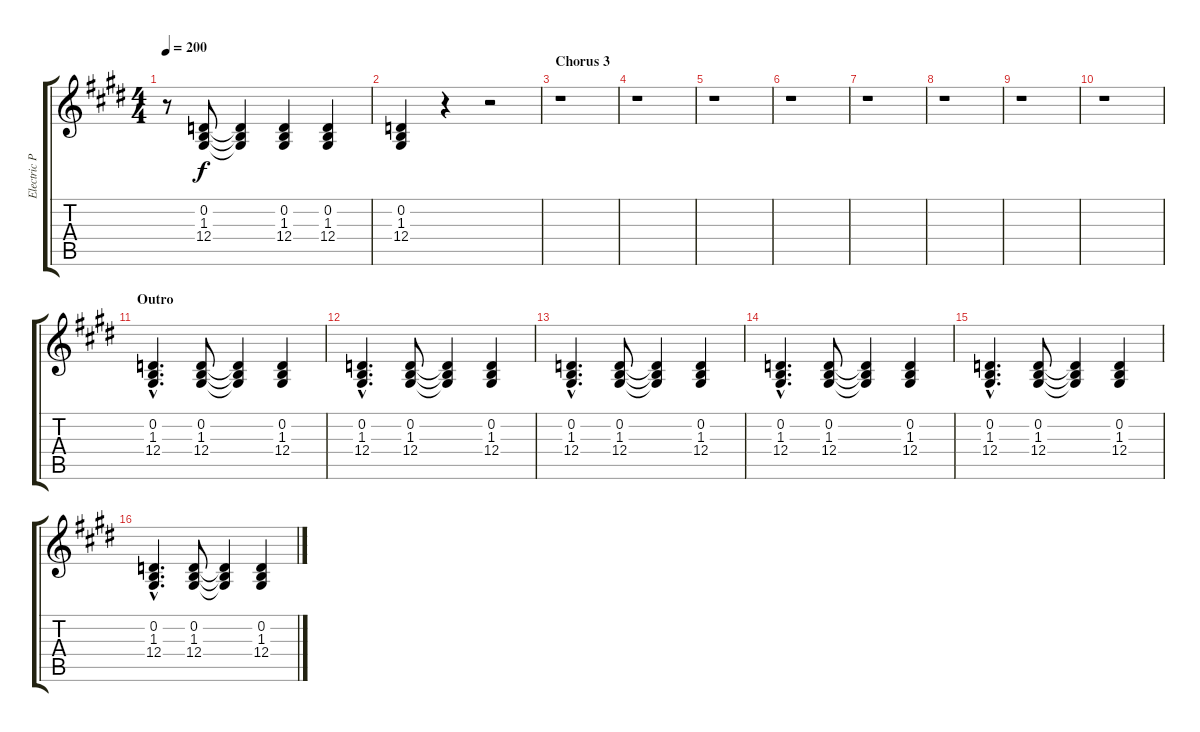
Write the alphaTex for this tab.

\track ("Electric Piano" "Electric P") {instrument electricgrandpiano}
\staff {score tabs}
\tuning (E4 B3 G3 D3 A2 E2) {hide}
\ts (4 4)
\tempo 200
\clef g2
\ks e
r.8{dy f} (0.2 1.3 12.4).8 (0.2{t} 1.3{t} 12.4{t}).4 (0.2 1.3 12.4).4 (0.2 1.3 12.4).4 |
(0.2 1.3 12.4).4 r.4 r.2 |
\section ("" "Chorus 3")
r.1 |
r.1 |
r.1 |
r.1 |
r.1 |
r.1 |
r.1 |
r.1 |
\section ("" "Outro")
(0.2{hac} 1.3{hac} 12.4{hac}).4{d} (0.2 1.3 12.4).8 (0.2{t} 1.3{t} 12.4{t}).4 (0.2 1.3 12.4).4 |
(0.2{hac} 1.3{hac} 12.4{hac}).4{d} (0.2 1.3 12.4).8 (0.2{t} 1.3{t} 12.4{t}).4 (0.2 1.3 12.4).4 |
(0.2{hac} 1.3{hac} 12.4{hac}).4{d} (0.2 1.3 12.4).8 (0.2{t} 1.3{t} 12.4{t}).4 (0.2 1.3 12.4).4 |
(0.2{hac} 1.3{hac} 12.4{hac}).4{d} (0.2 1.3 12.4).8 (0.2{t} 1.3{t} 12.4{t}).4 (0.2 1.3 12.4).4 |
(0.2{hac} 1.3{hac} 12.4{hac}).4{d} (0.2 1.3 12.4).8 (0.2{t} 1.3{t} 12.4{t}).4 (0.2 1.3 12.4).4 |
(0.2{hac} 1.3{hac} 12.4{hac}).4{d} (0.2 1.3 12.4).8 (0.2{t} 1.3{t} 12.4{t}).4 (0.2 1.3 12.4).4
